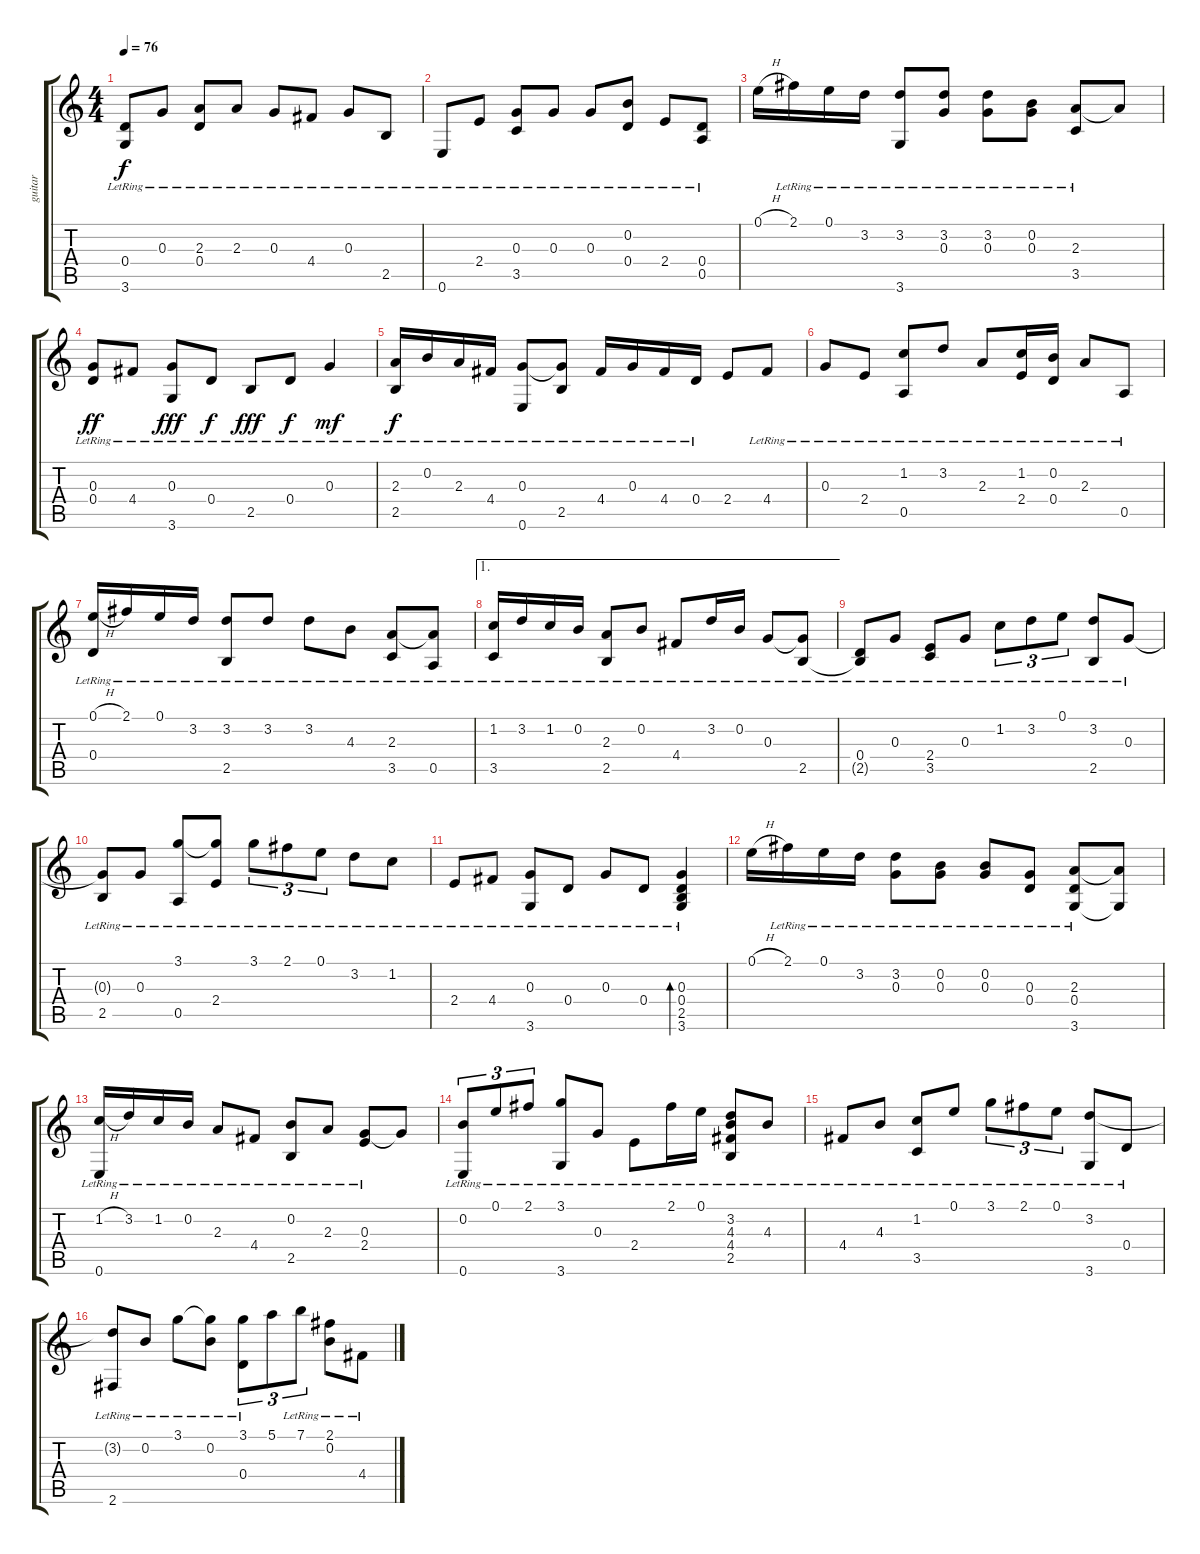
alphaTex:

\track ("guitar" "guitar") {instrument acousticguitarnylon}
\staff {score tabs}
\tuning (E4 B3 G3 D3 A2 E2) {hide}
\ts (4 4)
\tempo 76
\clef g2
\ks c
(0.4{t} 3.6{lr}).8{dy f} 0.3{lr}.8 (2.3{lr} 0.4{lr}).8 2.3{lr}.8 0.3{lr}.8 4.4{lr}.8 0.3{lr}.8 2.5{lr}.8 |
0.6{lr}.8 2.4{lr}.8 (0.3{lr} 3.5{lr}).8 0.3{lr}.8 0.3{lr}.8 (0.2{lr} 0.4{lr}).8 2.4{lr}.8 (0.4{lr} 0.5{lr}).8 |
0.1{h}.16 2.1{lr}.16 0.1{lr}.16 3.2{lr}.16 (3.2{lr} 3.6{lr}).8 (3.2{lr} 0.3{lr}).8 (3.2{lr} 0.3{lr}).8 (0.2{lr} 0.3{lr}).8 (2.3{lr} 3.5{lr}).8 2.3{t}.8 |
(0.3{lr} 0.4{lr}).8{dy ff} 4.4{lr}.8 (0.3{lr} 3.6{lr}).8{dy fff} 0.4{lr}.8{dy f} 2.5{lr}.8{dy fff} 0.4{lr}.8{dy f} 0.3{lr}.4{dy mf} |
(2.3{lr} 2.5{lr}).16{dy f} 0.2{lr}.16 2.3{lr}.16 4.4{lr}.16 (0.3{lr} 0.6{lr}).8 (0.3{t} 2.5{lr}).8 4.4{lr}.16 0.3{lr}.16 4.4{lr}.16 0.4{lr}.16 2.4.8 4.4{lr}.8 |
0.3{lr}.8 2.4{lr}.8 (1.2{lr} 0.5{lr}).8 3.2{lr}.8 2.3{lr}.8 (1.2{lr} 2.4{lr}).16 (0.2{lr} 0.4{lr}).16 2.3{lr}.8 0.5{lr}.8 |
(0.1{h} 0.4{lr}).16 2.1{lr}.16 0.1{lr}.16 3.2{lr}.16 (3.2{lr} 2.5{lr}).8 3.2{lr}.8 3.2{lr}.8 4.3{lr}.8 (2.3{lr} 3.5{lr}).8 (2.3{t} 0.5{lr}).8 |
\ae 1
(1.2{lr} 3.5{lr}).16 3.2{lr}.16 1.2{lr}.16 0.2{lr}.16 (2.3{lr} 2.5{lr}).8 0.2{lr}.8 4.4{lr}.8 3.2{lr}.16 0.2{lr}.16 0.3{lr}.8 (0.3{t} 2.5{lr}).8 |
(0.4{lr} 2.5{t}).8 0.3{lr}.8 (2.4{lr} 3.5{lr}).8 0.3{lr}.8 1.2{lr}.8{tu (3 2)} 3.2{lr}.8{tu (3 2)} 0.1{lr}.8{tu (3 2)} (3.2{lr} 2.5{lr}).8 0.3{lr}.8 |
(0.3{t} 2.5{lr}).8 0.3{lr}.8 (3.1{lr} 0.5{lr}).8 (3.1{t} 2.4{lr}).8 3.1{lr}.8{tu (3 2)} 2.1{lr}.8{tu (3 2)} 0.1{lr}.8{tu (3 2)} 3.2{lr}.8 1.2{lr}.8 |
2.4{lr}.8 4.4{lr}.8 (0.3{lr} 3.6{lr}).8 0.4{lr}.8 0.3{lr}.8 0.4{lr}.8 (0.3{lr} 0.4{lr} 2.5{lr} 3.6{lr}).4{bd 240} |
0.1{h}.16 2.1{lr}.16 0.1{lr}.16 3.2{lr}.16 (3.2{lr} 0.3{lr}).8 (0.2{lr} 0.3{lr}).8 (0.2{lr} 0.3{lr}).8 (0.3{lr} 0.4{lr}).8 (2.3{lr} 0.4{lr} 3.6{lr}).8 (2.3{t} 3.6{t}).8 |
(1.2{h} 0.6{lr}).16 3.2{lr}.16 1.2{lr}.16 0.2{lr}.16 2.3{lr}.8 4.4{lr}.8 (0.2{lr} 2.5{lr}).8 2.3{lr}.8 (0.3{lr} 2.4{lr}).8 0.3{t}.8 |
(0.2{lr} 0.6{lr}).8{tu (3 2)} 0.1{lr}.8{tu (3 2)} 2.1{lr}.8{tu (3 2)} (3.1{lr} 3.6{lr}).8 0.3{lr}.8 2.4{lr}.8 2.1{lr}.16 0.1{lr}.16 (3.2{lr} 4.3{lr} 4.4{lr} 2.5{lr}).8 4.3{lr}.8 |
4.4{lr}.8 4.3{lr}.8 (1.2{lr} 3.5{lr}).8 0.1{lr}.8 3.1{lr}.8{tu (3 2)} 2.1{lr}.8{tu (3 2)} 0.1{lr}.8{tu (3 2)} (3.2{lr} 3.6{lr}).8 0.4{lr}.8 |
(3.2{t} 2.6{lr}).8 0.2{lr}.8 3.1{lr}.8 (3.1{t} 0.2{lr}).8 (3.1{lr} 0.4{lr}).8{tu (3 2)} 5.1.8{tu (3 2)} 7.1{lr}.8{tu (3 2)} (2.1{lr} 0.2{lr}).8 4.4{lr}.8
